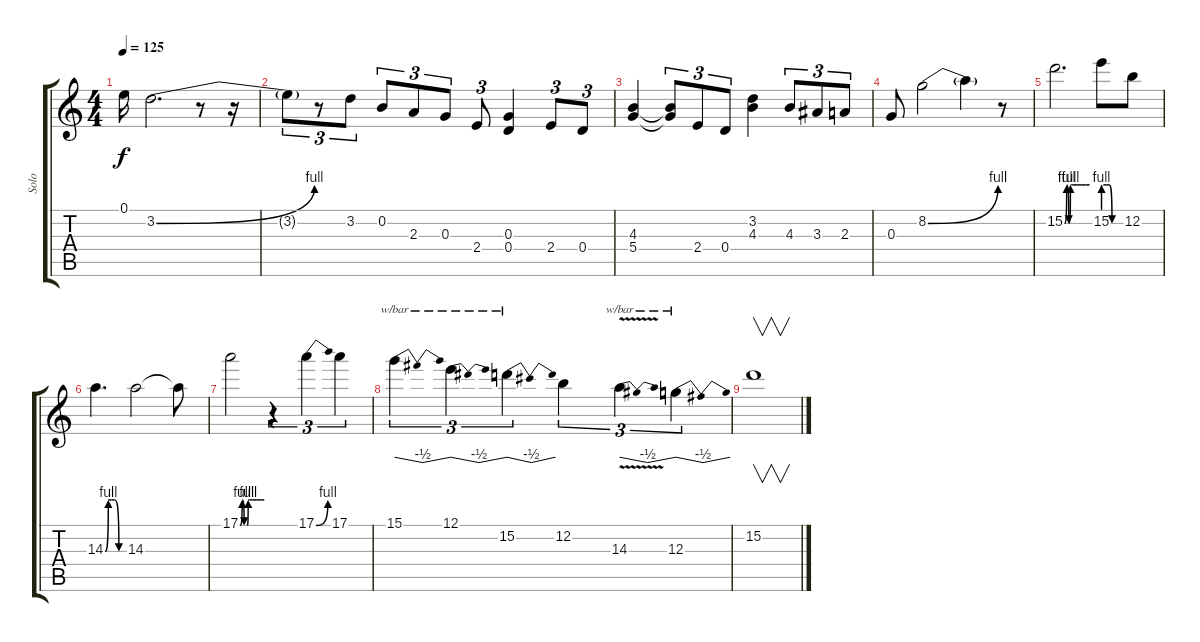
\track ("Solo" "Solo") {instrument distortionguitar}
\staff {score tabs}
\tuning (E4 B3 G3 D3 A2 E2) {hide}
\ts (4 4)
\tempo 125
\clef g2
\ks c
0.1.16{dy f} 3.2{be (bend 0 0 60 4)}.2{d} r.8 r.16 |
3.2{t}.8{tu (3 2)} r.8{tu (3 2)} 3.2.8{tu (3 2)} 0.2.8{tu (3 2)} 2.3.8{tu (3 2)} 0.3.8{tu (3 2)} 2.4.8{tu (3 2)} (0.3 0.4).4 2.4.8{tu (3 2)} 0.4.8{tu (3 2)} |
(4.3 5.4).4 (4.3{t} 5.4{t}).8{tu (3 2)} 2.4.8{tu (3 2)} 0.4.8{tu (3 2)} (3.2 4.3).4 4.3.8{tu (3 2)} 3.3.8{tu (3 2)} 2.3.8{tu (3 2)} |
0.3.8 8.2{be (bend 0 0 60 4)}.2 8.2{t}.4 r.8 |
15.2{be (custom 0 0 5 4 10 0 14 4 16 4 20 4 30 4 40 4 50 4 60 4)}.2{d} 15.2{be (custom 0 4 10 4 20 4 30 0 60 0)}.8 12.2.8 |
14.3{be (custom 0 0 10 4 20 4 30 4 44 0 60 0)}.4{d} 14.3.2 14.3{t}.8 |
17.1{be (custom 0 0 5 4 10 0 16 0 18 0 20 4 24 4 30 4 40 4 50 4 60 4)}.2 r.4{tu (3 2)} 17.1{be (bend 0 0 60 4)}.4{tu (3 2)} 17.1.4{tu (3 2)} |
15.1.4{tu (3 2) tbe (dip default 0 0 30 -2 60 0)} 12.1.4{tu (3 2) tbe (dip default 0 0 30 -2 60 0)} 15.2.4{tu (3 2) tbe (dip default 0 0 30 -2 60 0)} 12.2.4{tu (3 2)} 14.3{v}.4{tu (3 2) tbe (dip default 0 0 30 -2 60 0)} 12.3.4{tu (3 2) tbe (dip default 0 0 30 -2 60 0)} |
15.2.1{v}
